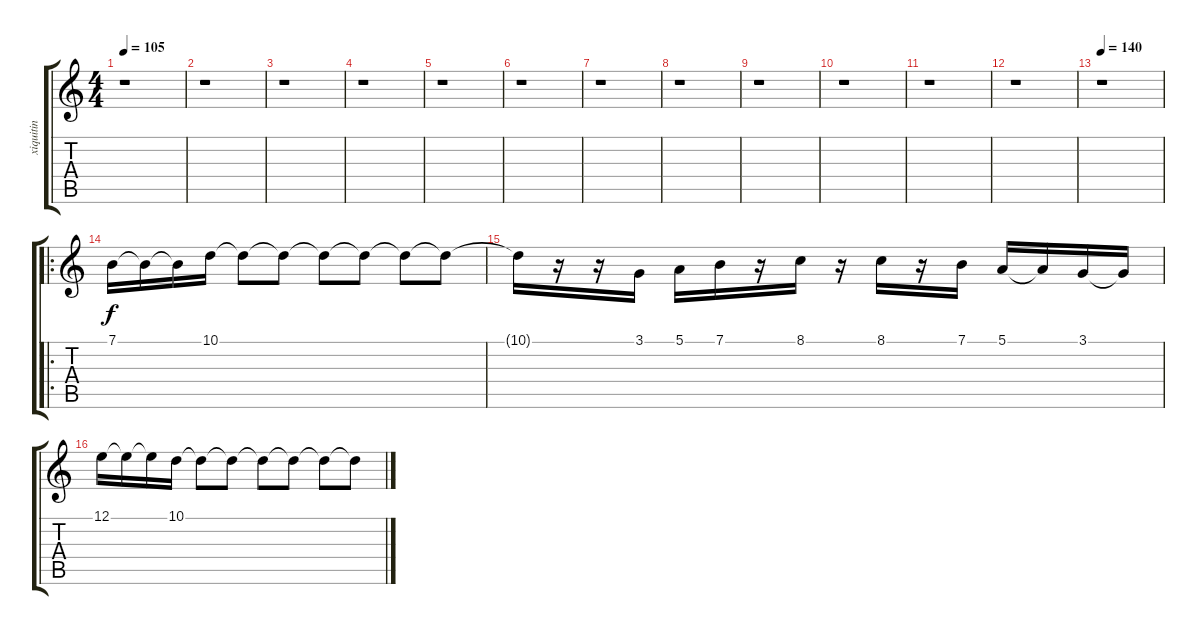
\track ("xiquitin" "xiquitin") {instrument trumpet}
\staff {score tabs}
\tuning (E4 B3 G3 D3 A2 E2) {hide}
\ts (4 4)
\tempo 105
\clef g2
\ks c
r.1{dy f} |
r.1 |
r.1 |
r.1 |
r.1 |
r.1 |
r.1 |
r.1 |
r.1 |
r.1 |
r.1 |
r.1 |
\tempo 140
r.1 |
\ro
7.1.16 7.1{t}.16 7.1{t}.16 10.1.16 10.1{t}.8 10.1{t}.8 10.1{t}.8 10.1{t}.8 10.1{t}.8 10.1{t}.8 |
10.1{t}.16 r.16 r.16 3.1.16 5.1.16 7.1.16 r.16 8.1.16 r.16 8.1.16 r.16 7.1.16 5.1.16 5.1{t}.16 3.1.16 3.1{t}.16 |
12.1.16 12.1{t}.16 12.1{t}.16 10.1.16 10.1{t}.8 10.1{t}.8 10.1{t}.8 10.1{t}.8 10.1{t}.8 10.1{t}.8
